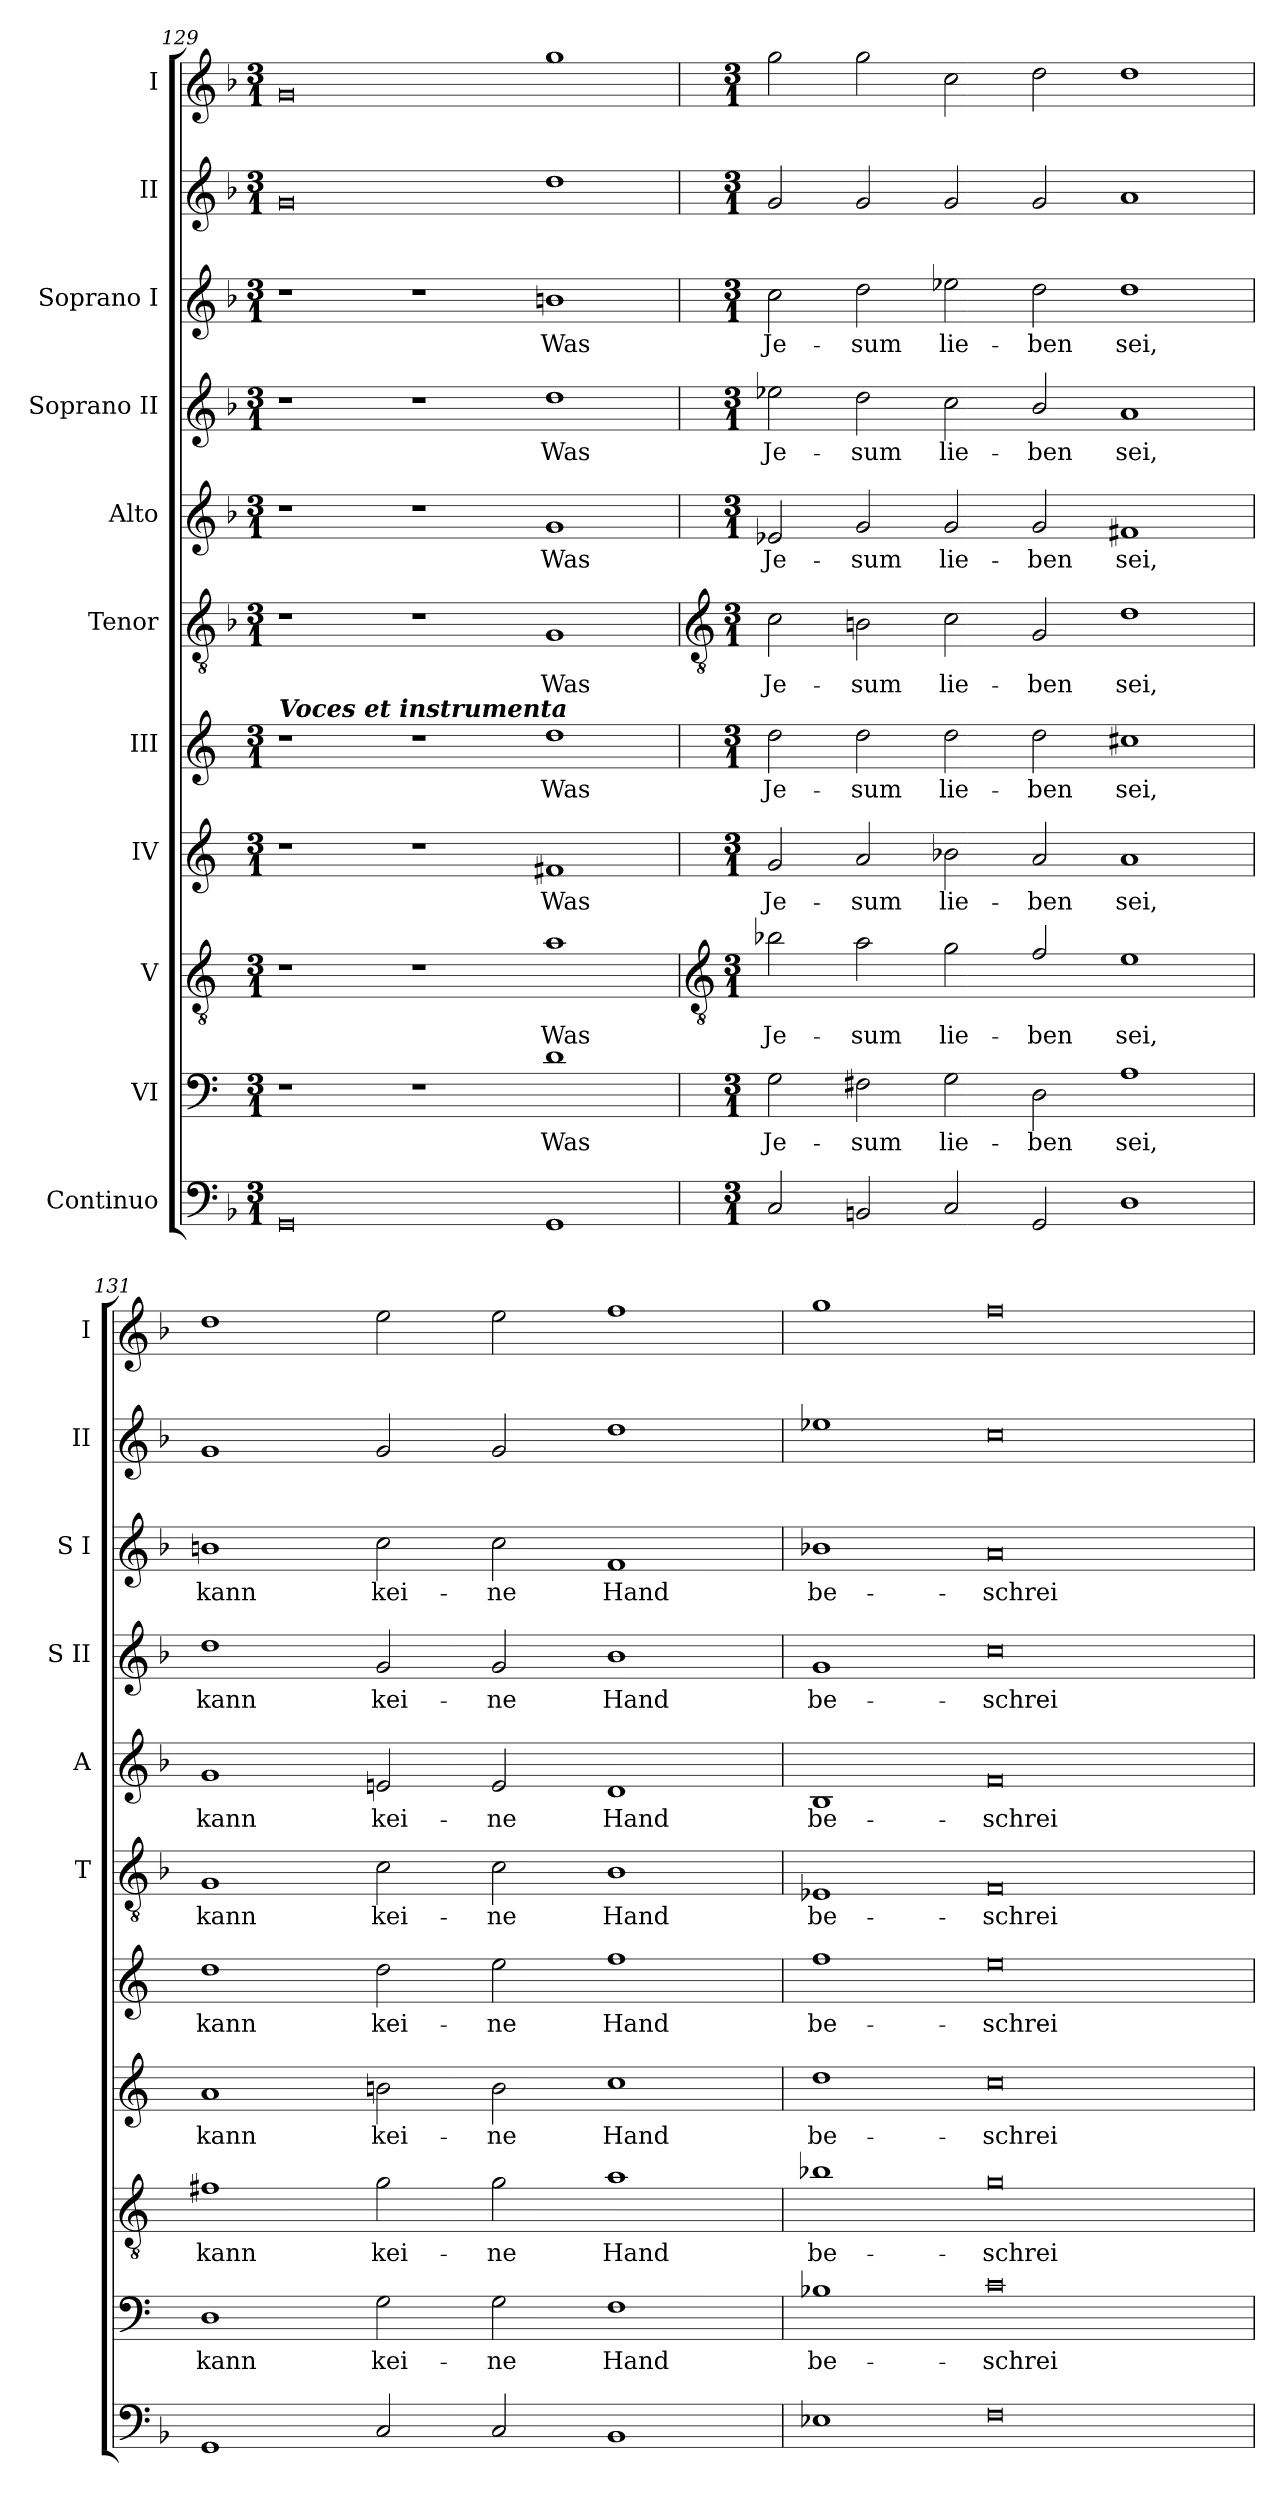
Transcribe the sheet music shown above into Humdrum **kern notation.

**kern	**kern	**text	**kern	**text	**kern	**text	**kern	**text	**kern	**text	**kern	**text	**kern	**text	**kern	**text	**kern	**kern
*part11	*part10	*part10	*part9	*part9	*part8	*part8	*part7	*part7	*part6	*part6	*part5	*part5	*part4	*part4	*part3	*part3	*part2	*part1
*staff11	*staff10	*staff10	*staff9	*staff9	*staff8	*staff8	*staff7	*staff7	*staff6	*staff6	*staff5	*staff5	*staff4	*staff4	*staff3	*staff3	*staff2	*staff1
*I"Continuo	*I"VI	*	*I"V	*	*I"IV	*	*I"III	*	*I"Tenor	*	*I"Alto	*	*I"Soprano II	*	*I"Soprano I	*	*I"II	*I"I
*	*	*	*	*	*	*	*	*	*I'T	*	*I'A	*	*I'S II	*	*I'S I	*	*I'II	*I'I
*clefF4	*clefF4	*	*clefGv2	*	*clefG2	*	*clefG2	*	*clefGv2	*	*clefG2	*	*clefG2	*	*clefG2	*	*clefG2	*clefG2
*	*ITrd4c7	*	*ITrd4c7	*	*ITrd4c7	*	*ITrd4c7	*	*	*	*	*	*	*	*	*	*	*
*k[b-]	*k[b-]	*	*k[b-]	*	*k[b-]	*	*k[b-]	*	*k[b-]	*	*k[b-]	*	*k[b-]	*	*k[b-]	*	*k[b-]	*k[b-]
*F:	*F:	*	*F:	*	*F:	*	*F:	*	*F:	*	*F:	*	*F:	*	*F:	*	*F:	*F:
*M3/1	*M3/1	*	*M3/1	*	*M3/1	*	*M3/1	*	*M3/1	*	*M3/1	*	*M3/1	*	*M3/1	*	*M3/1	*M3/1
=129	=129	=129	=129	=129	=129	=129	=129	=129	=129	=129	=129	=129	=129	=129	=129	=129	=129	=129
!	!	!	!	!	!	!	!LO:TX:a:Bi:t=Voces et instrumenta	!	!	!	!	!	!	!	!	!	!	!
0GG	1r	.	1r	.	1r	.	1r	.	1r	.	1r	.	1r	.	1r	.	0g	0g
.	1r	.	1r	.	1r	.	1r	.	1r	.	1r	.	1r	.	1r	.	.	.
!	!	!LO:LY:b	!	!LO:LY:b	!	!LO:LY:b	!	!LO:LY:b	!	!LO:LY:b	!	!LO:LY:b	!	!LO:LY:b	!	!LO:LY:b	!	!
1GG	1G	Was	1d	Was	1Bn	Was	1g	Was	1G	Was	1g	Was	1dd	Was	1bn	Was	1dd	1gg
!!LO:LB:g=z
=130	=130	=130	=130	=130	=130	=130	=130	=130	=130	=130	=130	=130	=130	=130	=130	=130	=130	=130
*	*	*	*clefGv2	*	*	*	*	*	*clefGv2	*	*	*	*	*	*	*	*	*
*M3/1	*M3/1	*	*M3/1	*	*M3/1	*	*M3/1	*	*M3/1	*	*M3/1	*	*M3/1	*	*M3/1	*	*M3/1	*M3/1
!	!	!LO:LY:b	!	!LO:LY:b	!	!LO:LY:b	!	!LO:LY:b	!	!LO:LY:b	!	!LO:LY:b	!	!LO:LY:b	!	!LO:LY:b	!	!
2C	2C	Je-	2e-X	Je-	2c	Je-	2g	Je-	2c	Je-	2e-X	Je-	2ee-X	Je-	2cc	Je-	2g	2gg
!	!	!LO:LY:b	!	!LO:LY:b	!	!LO:LY:b	!	!LO:LY:b	!	!LO:LY:b	!	!LO:LY:b	!	!LO:LY:b	!	!LO:LY:b	!	!
2BBn	2BBn	-sum	2d	-sum	2d	-sum	2g	-sum	2Bn	-sum	2g	-sum	2dd	-sum	2dd	-sum	2g	2gg
!	!	!LO:LY:b	!	!LO:LY:b	!	!LO:LY:b	!	!LO:LY:b	!	!LO:LY:b	!	!LO:LY:b	!	!LO:LY:b	!	!LO:LY:b	!	!
2C	2C	lie-	2c	lie-	2e-X	lie-	2g	lie-	2c	lie-	2g	lie-	2cc	lie-	2ee-X	lie-	2g	2cc
!	!	!LO:LY:b	!	!LO:LY:b	!	!LO:LY:b	!	!LO:LY:b	!	!LO:LY:b	!	!LO:LY:b	!	!LO:LY:b	!	!LO:LY:b	!	!
2GG	2GG	-ben	2B-/	-ben	2d	-ben	2g	-ben	2G	-ben	2g	-ben	2b-/	-ben	2dd	-ben	2g	2dd
!	!	!LO:LY:b	!	!LO:LY:b	!	!LO:LY:b	!	!LO:LY:b	!	!LO:LY:b	!	!LO:LY:b	!	!LO:LY:b	!	!LO:LY:b	!	!
1D	1D	sei,	1A	sei,	1d	sei,	1f#X	sei,	1d	sei,	1f#X	sei,	1a	sei,	1dd	sei,	1a	1dd
=131	=131	=131	=131	=131	=131	=131	=131	=131	=131	=131	=131	=131	=131	=131	=131	=131	=131	=131
!	!	!LO:LY:b	!	!LO:LY:b	!	!LO:LY:b	!	!LO:LY:b	!	!LO:LY:b	!	!LO:LY:b	!	!LO:LY:b	!	!LO:LY:b	!	!
1GG	1GG	kann	1Bn	kann	1d	kann	1g	kann	1G	kann	1g	kann	1dd	kann	1bn	kann	1g	1dd
!	!	!LO:LY:b	!	!LO:LY:b	!	!LO:LY:b	!	!LO:LY:b	!	!LO:LY:b	!	!LO:LY:b	!	!LO:LY:b	!	!LO:LY:b	!	!
2C	2C	kei-	2c	kei-	2en	kei-	2g	kei-	2c	kei-	2en	kei-	2g	kei-	2cc	kei-	2g	2ee
!	!	!LO:LY:b	!	!LO:LY:b	!	!LO:LY:b	!	!LO:LY:b	!	!LO:LY:b	!	!LO:LY:b	!	!LO:LY:b	!	!LO:LY:b	!	!
2C	2C	-ne	2c	-ne	2e	-ne	2a	-ne	2c	-ne	2e	-ne	2g	-ne	2cc	-ne	2g	2ee
!	!	!LO:LY:b	!	!LO:LY:b	!	!LO:LY:b	!	!LO:LY:b	!	!LO:LY:b	!	!LO:LY:b	!	!LO:LY:b	!	!LO:LY:b	!	!
1BB-	1BB-	Hand	1d	Hand	1f	Hand	1b-	Hand	1B-	Hand	1d	Hand	1b-	Hand	1f	Hand	1dd	1ff
=132	=132	=132	=132	=132	=132	=132	=132	=132	=132	=132	=132	=132	=132	=132	=132	=132	=132	=132
!	!	!LO:LY:b	!	!LO:LY:b	!	!LO:LY:b	!	!LO:LY:b	!	!LO:LY:b	!	!LO:LY:b	!	!LO:LY:b	!	!LO:LY:b	!	!
1E-X	1E-X	be-	1e-X	be-	1g	be-	1b-	be-	1E-X	be-	1B-	be-	1g	be-	1b-X	be-	1ee-X	1gg
!	!	!LO:LY:b	!	!LO:LY:b	!	!LO:LY:b	!	!LO:LY:b	!	!LO:LY:b	!	!LO:LY:b	!	!LO:LY:b	!	!LO:LY:b	!	!
0F	0F	-schrei-	0c	-schrei-	0f	-schrei-	0a	-schrei-	0F	-schrei-	0f	-schrei-	0cc	-schrei-	0a	-schrei-	0cc	0ff
=	=	=	=	=	=	=	=	=	=	=	=	=	=	=	=	=	=	=
*-	*-	*-	*-	*-	*-	*-	*-	*-	*-	*-	*-	*-	*-	*-	*-	*-	*-	*-
